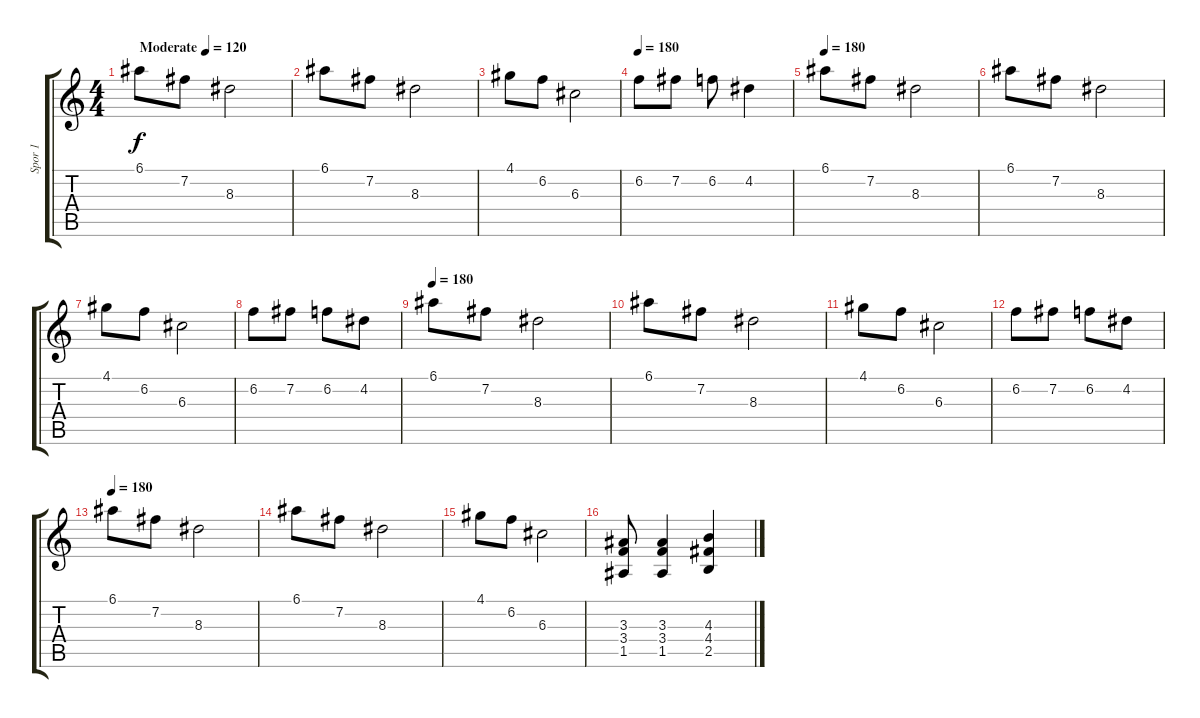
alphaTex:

\track ("Spor 1" "Spor 1") {instrument distortionguitar}
\staff {score tabs}
\tuning (E4 B3 G3 D3 A2 E2) {hide}
\ts (4 4)
\tempo (120 "Moderate")
\tempo 180
\tempo (120 "Moderate")
\clef g2
\ks c
6.1.8{dy f instrument distortionguitar} 7.2.8 8.3.2 |
6.1.8 7.2.8 8.3.2 |
4.1.8 6.2.8 6.3.2 |
\tempo 180
6.2.8 7.2.8 6.2.8 4.2.4 |
\tempo 180
6.1.8 7.2.8 8.3.2 |
6.1.8 7.2.8 8.3.2 |
4.1.8 6.2.8 6.3.2 |
6.2.8 7.2.8 6.2.8 4.2.8 |
\tempo 180
6.1.8 7.2.8 8.3.2 |
6.1.8 7.2.8 8.3.2 |
4.1.8 6.2.8 6.3.2 |
6.2.8 7.2.8 6.2.8 4.2.8 |
\tempo 180
6.1.8 7.2.8 8.3.2 |
6.1.8 7.2.8 8.3.2 |
4.1.8 6.2.8 6.3.2 |
(3.3 3.4 1.5).8 (3.3 3.4 1.5).4 (4.3 4.4 2.5).4
